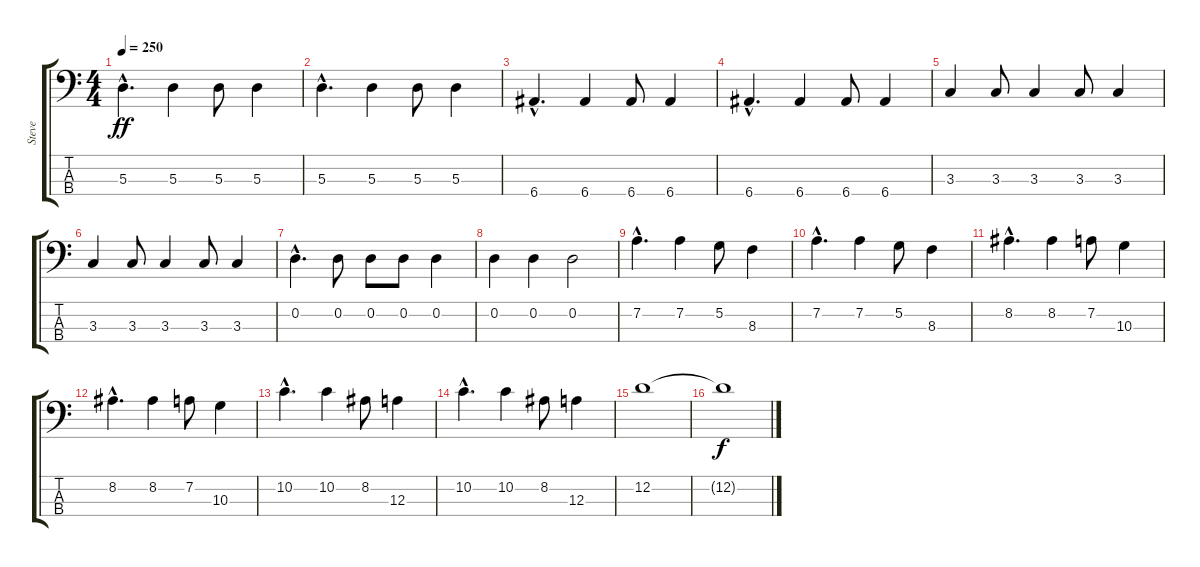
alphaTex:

\track ("Steve" "Steve") {instrument electricbassfinger}
\staff {score tabs}
\tuning (G2 D2 A1 E1) {hide}
\ts (4 4)
\tempo 250
\clef f4
\ks c
5.3{hac}.4{d dy ff} 5.3.4 5.3.8 5.3.4 |
5.3{hac}.4{d} 5.3.4 5.3.8 5.3.4 |
6.4{hac}.4{d} 6.4.4 6.4.8 6.4.4 |
6.4{hac}.4{d} 6.4.4 6.4.8 6.4.4 |
3.3.4 3.3.8 3.3.4 3.3.8 3.3.4 |
3.3.4 3.3.8 3.3.4 3.3.8 3.3.4 |
0.2{hac}.4{d} 0.2.8 0.2.8 0.2.8 0.2.4 |
0.2.4 0.2.4 0.2.2 |
7.2{hac}.4{d} 7.2.4 5.2.8 8.3.4 |
7.2{hac}.4{d} 7.2.4 5.2.8 8.3.4 |
8.2{hac}.4{d} 8.2.4 7.2.8 10.3.4 |
8.2{hac}.4{d} 8.2.4 7.2.8 10.3.4 |
10.2{hac}.4{d} 10.2.4 8.2.8 12.3.4 |
10.2{hac}.4{d} 10.2.4 8.2.8 12.3.4 |
12.2.1 |
12.2{t}.1{dy f}
